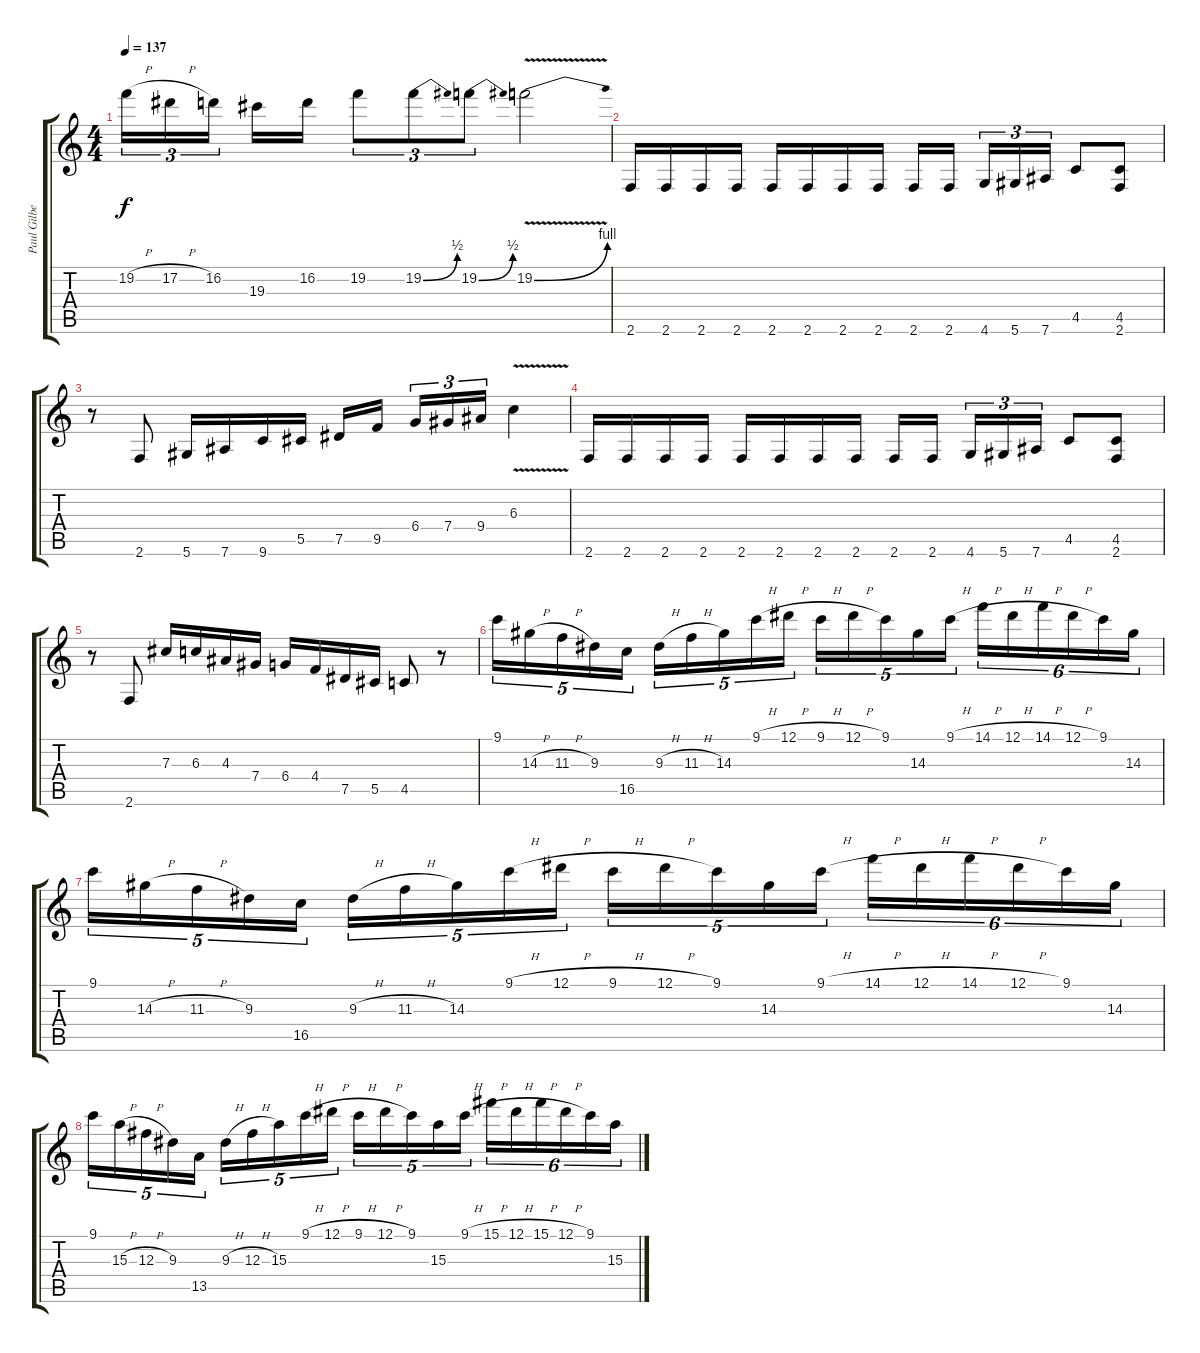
\track ("Paul Gilbert" "Paul Gilbe") {instrument distortionguitar}
\staff {score tabs}
\tuning (Eb4 Bb3 Gb3 Db3 Ab2 Eb2) {hide}
\ts (4 4)
\tempo 137
\clef g2
\ks c
19.2{h}.16{tu (3 2) dy f} 17.2{h}.16{tu (3 2)} 16.2.16{tu (3 2)} 19.3.16 16.2.16 19.2.8{tu (3 2)} 19.2{be (bend 0 0 60 2)}.8{tu (3 2)} 19.2{be (bend 0 0 60 2)}.8{tu (3 2)} 19.2{be (bend 0 0 60 4) v}.2 |
2.6.16 2.6.16 2.6.16 2.6.16 2.6.16 2.6.16 2.6.16 2.6.16 2.6.16 2.6.16 4.6.16{tu (3 2)} 5.6.16{tu (3 2)} 7.6.16{tu (3 2)} 4.5.8 (4.5 2.6).8 |
r.8 2.6.8 5.6.16 7.6.16 9.6.16 5.5.16 7.5.16 9.5.16 6.4.16{tu (3 2)} 7.4.16{tu (3 2)} 9.4.16{tu (3 2)} 6.3{v}.4 |
2.6.16 2.6.16 2.6.16 2.6.16 2.6.16 2.6.16 2.6.16 2.6.16 2.6.16 2.6.16 4.6.16{tu (3 2)} 5.6.16{tu (3 2)} 7.6.16{tu (3 2)} 4.5.8 (4.5 2.6).8 |
r.8 2.6.8 7.3.16 6.3.16 4.3.16 7.4.16 6.4.16 4.4.16 7.5.16 5.5.16 4.5.8 r.8 |
9.1.16{tu (5 4)} 14.3{h}.16{tu (5 4)} 11.3{h}.16{tu (5 4)} 9.3.16{tu (5 4)} 16.5.16{tu (5 4)} 9.3{h}.16{tu (5 4)} 11.3{h}.16{tu (5 4)} 14.3.16{tu (5 4)} 9.1{h}.16{tu (5 4)} 12.1{h}.16{tu (5 4)} 9.1{h}.16{tu (5 4)} 12.1{h}.16{tu (5 4)} 9.1.16{tu (5 4)} 14.3.16{tu (5 4)} 9.1{h}.16{tu (5 4)} 14.1{h}.16{tu (6 4)} 12.1{h}.16{tu (6 4)} 14.1{h}.16{tu (6 4)} 12.1{h}.16{tu (6 4)} 9.1.16{tu (6 4)} 14.3.16{tu (6 4)} |
9.1.16{tu (5 4)} 14.3{h}.16{tu (5 4)} 11.3{h}.16{tu (5 4)} 9.3.16{tu (5 4)} 16.5.16{tu (5 4)} 9.3{h}.16{tu (5 4)} 11.3{h}.16{tu (5 4)} 14.3.16{tu (5 4)} 9.1{h}.16{tu (5 4)} 12.1{h}.16{tu (5 4)} 9.1{h}.16{tu (5 4)} 12.1{h}.16{tu (5 4)} 9.1.16{tu (5 4)} 14.3.16{tu (5 4)} 9.1{h}.16{tu (5 4)} 14.1{h}.16{tu (6 4)} 12.1{h}.16{tu (6 4)} 14.1{h}.16{tu (6 4)} 12.1{h}.16{tu (6 4)} 9.1.16{tu (6 4)} 14.3.16{tu (6 4)} |
9.1.16{tu (5 4)} 15.3{h}.16{tu (5 4)} 12.3{h}.16{tu (5 4)} 9.3.16{tu (5 4)} 13.5.16{tu (5 4)} 9.3{h}.16{tu (5 4)} 12.3{h}.16{tu (5 4)} 15.3.16{tu (5 4)} 9.1{h}.16{tu (5 4)} 12.1{h}.16{tu (5 4)} 9.1{h}.16{tu (5 4)} 12.1{h}.16{tu (5 4)} 9.1.16{tu (5 4)} 15.3.16{tu (5 4)} 9.1{h}.16{tu (5 4)} 15.1{h}.16{tu (6 4)} 12.1{h}.16{tu (6 4)} 15.1{h}.16{tu (6 4)} 12.1{h}.16{tu (6 4)} 9.1.16{tu (6 4)} 15.3.16{tu (6 4)}
